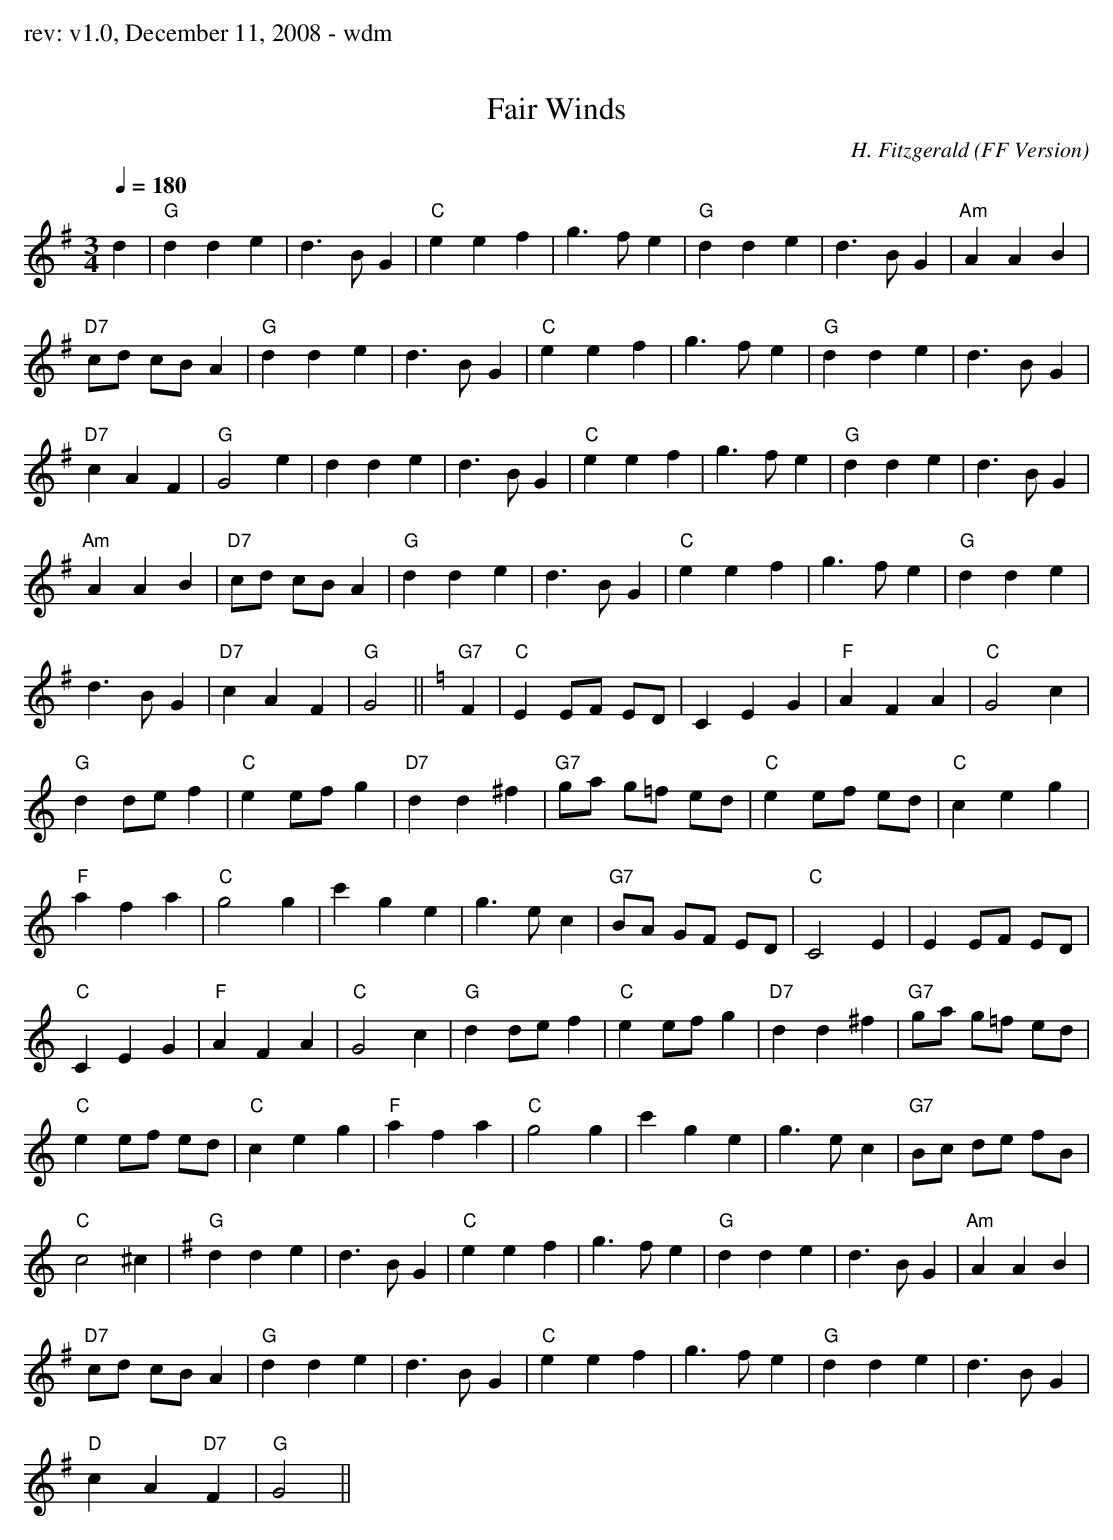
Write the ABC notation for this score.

X:1
T: Fair Winds
O: FF Version
C: H. Fitzgerald
M: 3/4
Q:1/4=180
K:Gmaj
d2 | \
"G"d2 d2 e2 | d2>B2 G2 | "C"e2 e2 f2 | g2>f2 e2 | "G"d2 d2 e2 | d2>B2 G2 | "Am"A2 A2 B2 |
"D7"cd cB A2 | "G"d2 d2 e2 | d2>B2 G2 | "C"e2 e2 f2 | g2>f2 e2 | "G"d2 d2 e2 | d2>B2 G2 |
"D7"c2 A2 F2 | "G"G4 e2 | d2 d2 e2 | d2>B2 G2 | "C"e2 e2 f2 | g2>f2 e2 | "G"d2 d2 e2 | d2>B2 G2 |
"Am"A2 A2 B2 | "D7"cd cB A2 | "G"d2 d2 e2 | d2>B2 G2 | "C"e2 e2 f2 | g2>f2 e2 | "G"d2 d2 e2 |
d2>B2 G2 | "D7"c2 A2 F2 | "G"G4 || \
K:Cmaj \
"G7"F2 | \
"C"E2 EF ED | C2 E2 G2 | "F"A2 F2 A2 | "C"G4 c2 |
"G"d2 de f2 | "C"e2 ef g2| "D7"d2 d2 ^f2 | "G7" ga g=f ed | "C"e2 ef ed | "C"c2 e2 g2 |
"F"a2 f2 a2 | "C"g4 g2 | c'2 g2 e2 | g2>e2 c2 |"G7"BA GF ED | "C"C4 E2 | E2 EF ED |
"C"C2 E2 G2 | "F"A2 F2 A2 | "C"G4 c2 |"G"d2 de f2 | "C"e2 ef g2| "D7"d2 d2 ^f2 | "G7" ga g=f ed |
"C"e2 ef ed | "C"c2 e2 g2 | "F"a2 f2 a2 | "C"g4 g2 | c'2 g2 e2 | g2>e2 c2 | "G7"Bc de fB |
"C"c4 ^c2 | \
K:Gmaj \
"G"d2 d2 e2 | d2>B2 G2 | "C"e2 e2 f2 | g2>f2 e2 | "G"d2 d2 e2 | d2>B2 G2 | "Am"A2 A2 B2 |
"D7"cd cB A2 | "G"d2 d2 e2 | d2>B2 G2 | "C"e2 e2 f2 | g2>f2 e2 | "G"d2 d2 e2 | d2>B2 G2 |
"D"c2 A2 "D7"F2 | "G"G4 ||
